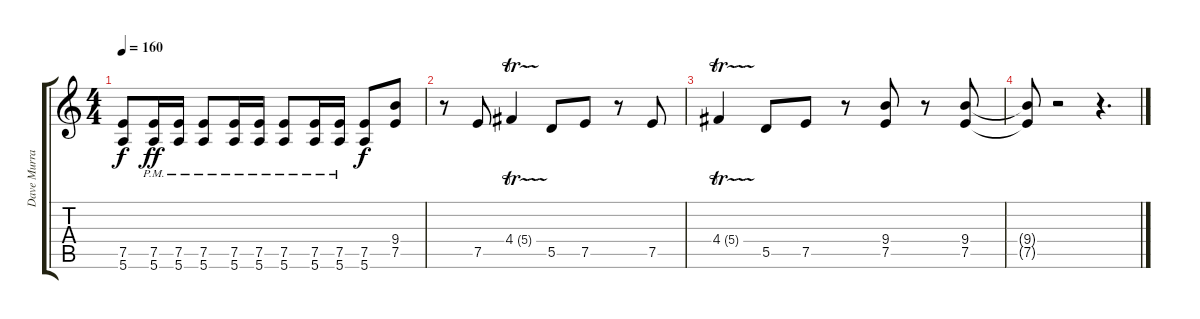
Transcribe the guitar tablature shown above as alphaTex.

\track ("Dave Murray" "Dave Murra") {instrument distortionguitar}
\staff {score tabs}
\tuning (E4 B3 G3 D3 A2 E2) {hide}
\ts (4 4)
\tempo 160
\clef g2
\ks c
(7.5{t} 5.6{t}).8{dy f} (7.5{pm} 5.6{pm}).16{dy ff} (7.5{pm} 5.6{pm}).16 (7.5{pm} 5.6{pm}).8 (7.5{pm} 5.6{pm}).16 (7.5{pm} 5.6{pm}).16 (7.5{pm} 5.6{pm}).8 (7.5{pm} 5.6{pm}).16 (7.5{pm} 5.6{pm}).16 (7.5 5.6).8{dy f} (9.4 7.5).8 |
r.8 7.5.8 4.4{tr (5 32)}.4 5.5.8 7.5.8 r.8 7.5.8 |
4.4{tr (5 32)}.4 5.5.8 7.5.8 r.8 (9.4 7.5).8 r.8 (9.4 7.5).8 |
(9.4{t} 7.5{t}).8 r.2 r.4{d}
